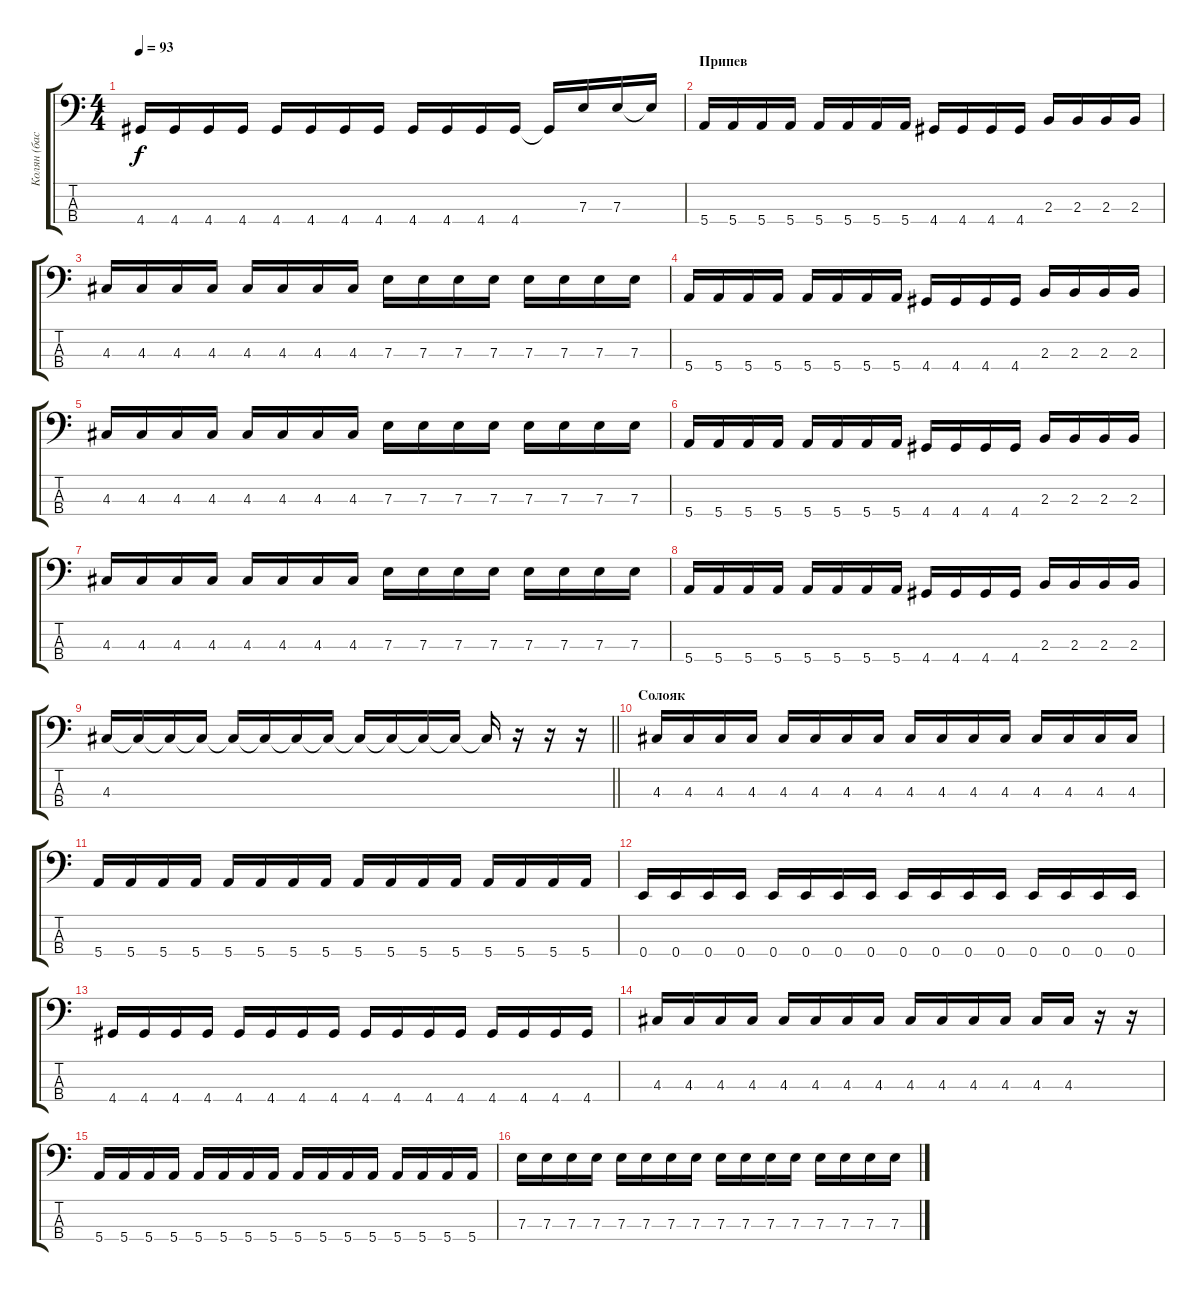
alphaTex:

\track ("Колян (басс гитара)" "Колян (бас") {instrument electricbasspick}
\staff {score tabs}
\tuning (G2 D2 A1 E1) {hide}
\ts (4 4)
\tempo 93
\clef f4
\ks c
4.4.16{dy f} 4.4.16 4.4.16 4.4.16 4.4.16 4.4.16 4.4.16 4.4.16 4.4.16 4.4.16 4.4.16 4.4.16 4.4{t}.16 7.3.16 7.3.16 7.3{t}.16 |
\section ("" "Припев")
5.4.16 5.4.16 5.4.16 5.4.16 5.4.16 5.4.16 5.4.16 5.4.16 4.4.16 4.4.16 4.4.16 4.4.16 2.3.16 2.3.16 2.3.16 2.3.16 |
4.3.16 4.3.16 4.3.16 4.3.16 4.3.16 4.3.16 4.3.16 4.3.16 7.3.16 7.3.16 7.3.16 7.3.16 7.3.16 7.3.16 7.3.16 7.3.16 |
5.4.16 5.4.16 5.4.16 5.4.16 5.4.16 5.4.16 5.4.16 5.4.16 4.4.16 4.4.16 4.4.16 4.4.16 2.3.16 2.3.16 2.3.16 2.3.16 |
4.3.16 4.3.16 4.3.16 4.3.16 4.3.16 4.3.16 4.3.16 4.3.16 7.3.16 7.3.16 7.3.16 7.3.16 7.3.16 7.3.16 7.3.16 7.3.16 |
5.4.16 5.4.16 5.4.16 5.4.16 5.4.16 5.4.16 5.4.16 5.4.16 4.4.16 4.4.16 4.4.16 4.4.16 2.3.16 2.3.16 2.3.16 2.3.16 |
4.3.16 4.3.16 4.3.16 4.3.16 4.3.16 4.3.16 4.3.16 4.3.16 7.3.16 7.3.16 7.3.16 7.3.16 7.3.16 7.3.16 7.3.16 7.3.16 |
5.4.16 5.4.16 5.4.16 5.4.16 5.4.16 5.4.16 5.4.16 5.4.16 4.4.16 4.4.16 4.4.16 4.4.16 2.3.16 2.3.16 2.3.16 2.3.16 |
\barLineRight lightlight
4.3.16 4.3{t}.16 4.3{t}.16 4.3{t}.16 4.3{t}.16 4.3{t}.16 4.3{t}.16 4.3{t}.16 4.3{t}.16 4.3{t}.16 4.3{t}.16 4.3{t}.16 4.3{t}.16 r.16 r.16 r.16 |
\section ("" "Солояк")
4.3.16 4.3.16 4.3.16 4.3.16 4.3.16 4.3.16 4.3.16 4.3.16 4.3.16 4.3.16 4.3.16 4.3.16 4.3.16 4.3.16 4.3.16 4.3.16 |
5.4.16 5.4.16 5.4.16 5.4.16 5.4.16 5.4.16 5.4.16 5.4.16 5.4.16 5.4.16 5.4.16 5.4.16 5.4.16 5.4.16 5.4.16 5.4.16 |
0.4.16 0.4.16 0.4.16 0.4.16 0.4.16 0.4.16 0.4.16 0.4.16 0.4.16 0.4.16 0.4.16 0.4.16 0.4.16 0.4.16 0.4.16 0.4.16 |
4.4.16 4.4.16 4.4.16 4.4.16 4.4.16 4.4.16 4.4.16 4.4.16 4.4.16 4.4.16 4.4.16 4.4.16 4.4.16 4.4.16 4.4.16 4.4.16 |
4.3.16 4.3.16 4.3.16 4.3.16 4.3.16 4.3.16 4.3.16 4.3.16 4.3.16 4.3.16 4.3.16 4.3.16 4.3.16 4.3.16 r.16 r.16 |
5.4.16 5.4.16 5.4.16 5.4.16 5.4.16 5.4.16 5.4.16 5.4.16 5.4.16 5.4.16 5.4.16 5.4.16 5.4.16 5.4.16 5.4.16 5.4.16 |
7.3.16 7.3.16 7.3.16 7.3.16 7.3.16 7.3.16 7.3.16 7.3.16 7.3.16 7.3.16 7.3.16 7.3.16 7.3.16 7.3.16 7.3.16 7.3.16
